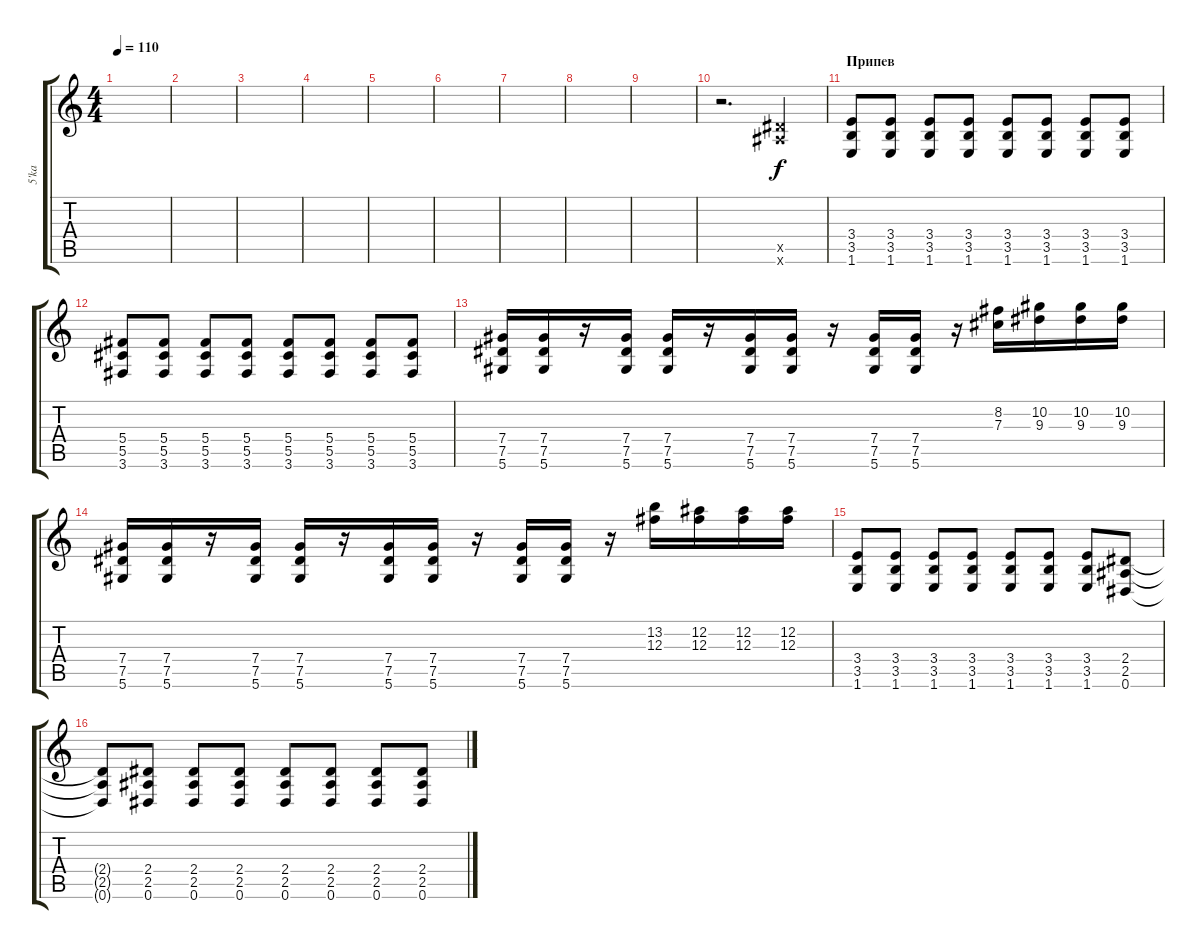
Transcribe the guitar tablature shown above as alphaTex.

\track ("5'ka" "5'ka") {instrument distortionguitar}
\staff {score tabs}
\tuning (Eb4 Bb3 Gb3 Db3 Ab2 Eb2) {hide}
\ts (4 4)
\tempo 110
\clef g2
\ks c
|
|
|
|
|
|
|
|
|
r.2{d} (7.5{x} 7.6{x}).4 |
\section ("" "Припев")
(3.4 3.5 1.6).8 (3.4 3.5 1.6).8 (3.4 3.5 1.6).8 (3.4 3.5 1.6).8 (3.4 3.5 1.6).8 (3.4 3.5 1.6).8 (3.4 3.5 1.6).8 (3.4 3.5 1.6).8 |
(5.4 5.5 3.6).8 (5.4 5.5 3.6).8 (5.4 5.5 3.6).8 (5.4 5.5 3.6).8 (5.4 5.5 3.6).8 (5.4 5.5 3.6).8 (5.4 5.5 3.6).8 (5.4 5.5 3.6).8 |
(7.4 7.5 5.6).16 (7.4 7.5 5.6).16 r.16 (7.4 7.5 5.6).16 (7.4 7.5 5.6).16 r.16 (7.4 7.5 5.6).16 (7.4 7.5 5.6).16 r.16 (7.4 7.5 5.6).16 (7.4 7.5 5.6).16 r.16 (8.2 7.3).16 (10.2 9.3).16 (10.2 9.3).16 (10.2 9.3).16 |
(7.4 7.5 5.6).16 (7.4 7.5 5.6).16 r.16 (7.4 7.5 5.6).16 (7.4 7.5 5.6).16 r.16 (7.4 7.5 5.6).16 (7.4 7.5 5.6).16 r.16 (7.4 7.5 5.6).16 (7.4 7.5 5.6).16 r.16 (13.2 12.3).16 (12.2 12.3).16 (12.2 12.3).16 (12.2 12.3).16 |
(3.4 3.5 1.6).8 (3.4 3.5 1.6).8 (3.4 3.5 1.6).8 (3.4 3.5 1.6).8 (3.4 3.5 1.6).8 (3.4 3.5 1.6).8 (3.4 3.5 1.6).8 (2.4 2.5 0.6).8 |
(2.4{t} 2.5{t} 0.6{t}).8 (2.4 2.5 0.6).8 (2.4 2.5 0.6).8 (2.4 2.5 0.6).8 (2.4 2.5 0.6).8 (2.4 2.5 0.6).8 (2.4 2.5 0.6).8 (2.4 2.5 0.6).8
